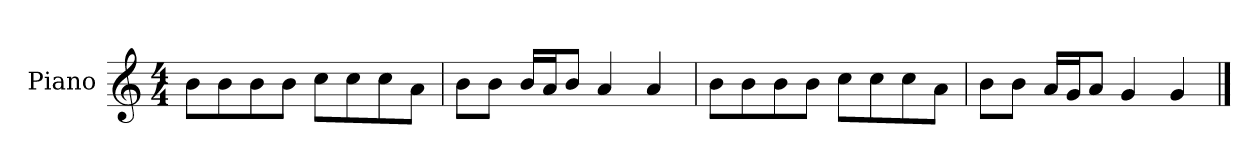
**kern
*part1
*staff1
*I"Piano
*I'P-no
*clefG2
*k[]
*M4/4
*MM90
=1
8b\L
8b\
8b\
8b\J
8cc\L
8cc\
8cc\
8a\J
=2
8b\L
8b\J
16b/LL
16a/J
8b/J
4a/
4a/
=3
8b\L
8b\
8b\
8b\J
8cc\L
8cc\
8cc\
8a\J
=4
8b\L
8b\J
16a/LL
16g/J
8a/J
4g/
4g/
==
*-
